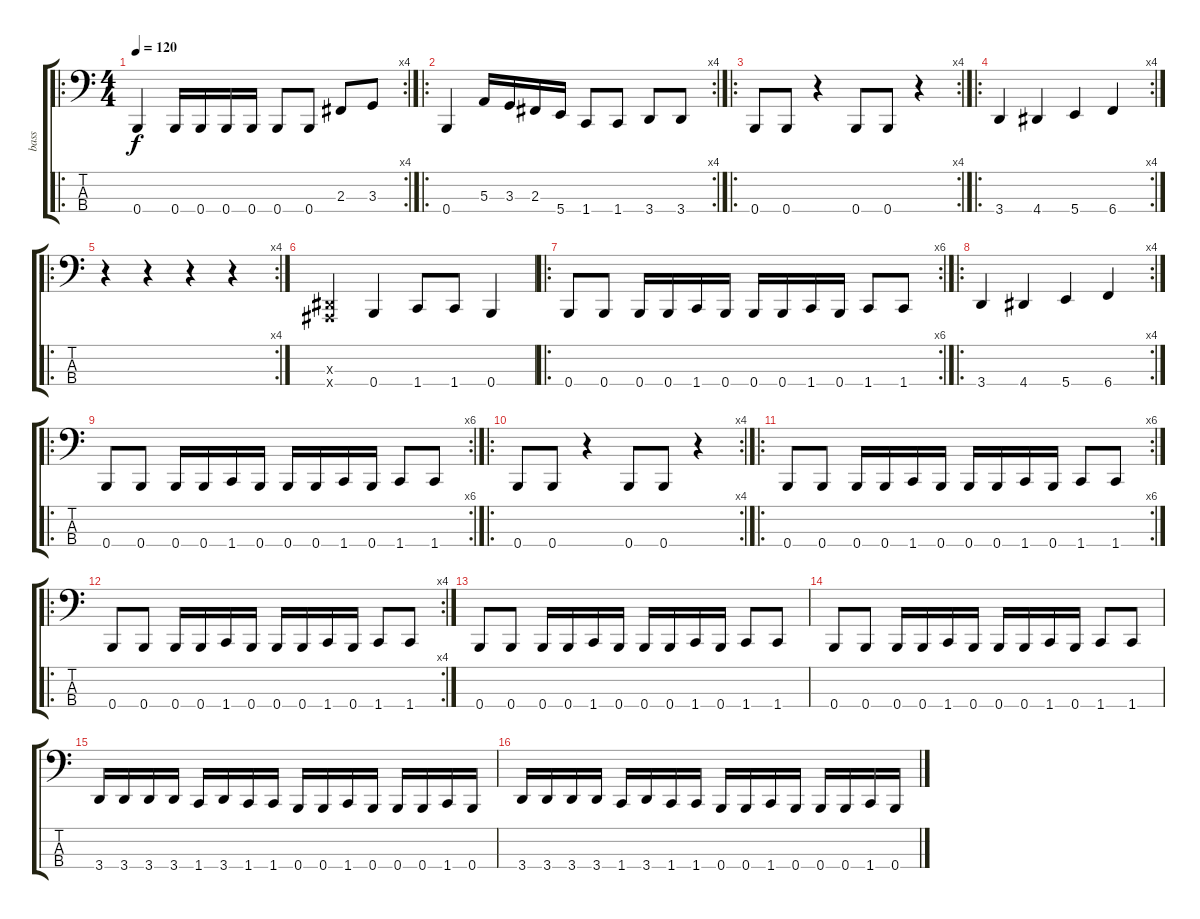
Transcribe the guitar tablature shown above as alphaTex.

\track ("bass" "bass") {instrument electricbassfinger}
\staff {score tabs}
\tuning (D2 A1 E1 B0) {hide}
\ro
\rc 4
\ts (4 4)
\tempo 120
\clef f4
\ks c
0.4.4{dy f instrument electricbassfinger} 0.4.16 0.4.16 0.4.16 0.4.16 0.4.8 0.4.8 2.3.8 3.3.8 |
\ro
\rc 4
0.4.4 5.3.16 3.3.16 2.3.16 5.4.16 1.4.8 1.4.8 3.4.8 3.4.8 |
\ro
\rc 4
0.4.8 0.4.8 r.4 0.4.8 0.4.8 r.4 |
\ro
\rc 4
3.4.4 4.4.4 5.4.4 6.4.4 |
\ro
\rc 4
r.4 r.4 r.4 r.4 |
(-1.3{x} -1.4{x}).4 0.4.4 1.4.8 1.4.8 0.4.4 |
\ro
\rc 6
0.4.8 0.4.8 0.4.16 0.4.16 1.4.16 0.4.16 0.4.16 0.4.16 1.4.16 0.4.16 1.4.8 1.4.8 |
\ro
\rc 4
3.4.4 4.4.4 5.4.4 6.4.4 |
\ro
\rc 6
0.4.8 0.4.8 0.4.16 0.4.16 1.4.16 0.4.16 0.4.16 0.4.16 1.4.16 0.4.16 1.4.8 1.4.8 |
\ro
\rc 4
0.4.8 0.4.8 r.4 0.4.8 0.4.8 r.4 |
\ro
\rc 6
0.4.8 0.4.8 0.4.16 0.4.16 1.4.16 0.4.16 0.4.16 0.4.16 1.4.16 0.4.16 1.4.8 1.4.8 |
\ro
\rc 4
0.4.8 0.4.8 0.4.16 0.4.16 1.4.16 0.4.16 0.4.16 0.4.16 1.4.16 0.4.16 1.4.8 1.4.8 |
0.4.8 0.4.8 0.4.16 0.4.16 1.4.16 0.4.16 0.4.16 0.4.16 1.4.16 0.4.16 1.4.8 1.4.8 |
0.4.8 0.4.8 0.4.16 0.4.16 1.4.16 0.4.16 0.4.16 0.4.16 1.4.16 0.4.16 1.4.8 1.4.8 |
3.4.16 3.4.16 3.4.16 3.4.16 1.4.16 3.4.16 1.4.16 1.4.16 0.4.16 0.4.16 1.4.16 0.4.16 0.4.16 0.4.16 1.4.16 0.4.16 |
3.4.16 3.4.16 3.4.16 3.4.16 1.4.16 3.4.16 1.4.16 1.4.16 0.4.16 0.4.16 1.4.16 0.4.16 0.4.16 0.4.16 1.4.16 0.4.16
